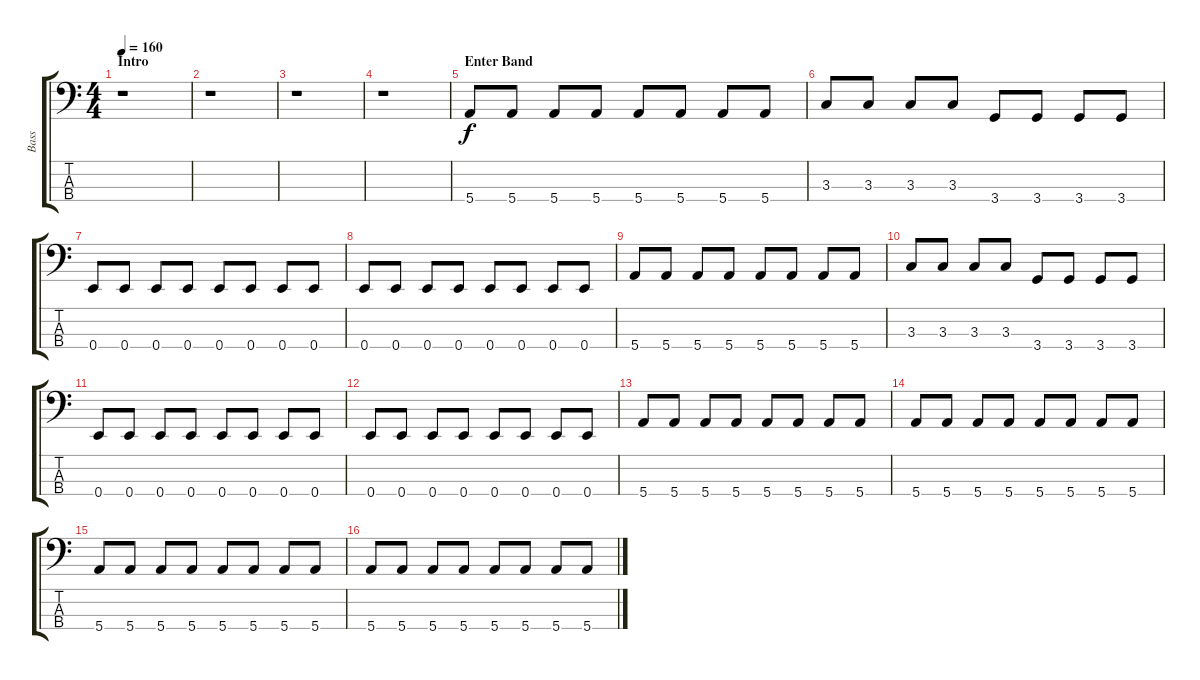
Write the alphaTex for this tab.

\track ("Bass" "Bass") {instrument electricbassfinger}
\staff {score tabs}
\tuning (G2 D2 A1 E1) {hide}
\ts (4 4)
\section ("" "Intro")
\tempo 160
\clef f4
\ks c
r.1{dy f instrument electricbassfinger} |
r.1 |
r.1 |
r.1 |
\section ("" "Enter Band")
5.4.8 5.4.8 5.4.8 5.4.8 5.4.8 5.4.8 5.4.8 5.4.8 |
3.3.8 3.3.8 3.3.8 3.3.8 3.4.8 3.4.8 3.4.8 3.4.8 |
0.4.8 0.4.8 0.4.8 0.4.8 0.4.8 0.4.8 0.4.8 0.4.8 |
0.4.8 0.4.8 0.4.8 0.4.8 0.4.8 0.4.8 0.4.8 0.4.8 |
5.4.8 5.4.8 5.4.8 5.4.8 5.4.8 5.4.8 5.4.8 5.4.8 |
3.3.8 3.3.8 3.3.8 3.3.8 3.4.8 3.4.8 3.4.8 3.4.8 |
0.4.8 0.4.8 0.4.8 0.4.8 0.4.8 0.4.8 0.4.8 0.4.8 |
0.4.8 0.4.8 0.4.8 0.4.8 0.4.8 0.4.8 0.4.8 0.4.8 |
5.4.8 5.4.8 5.4.8 5.4.8 5.4.8 5.4.8 5.4.8 5.4.8 |
5.4.8 5.4.8 5.4.8 5.4.8 5.4.8 5.4.8 5.4.8 5.4.8 |
5.4.8 5.4.8 5.4.8 5.4.8 5.4.8 5.4.8 5.4.8 5.4.8 |
5.4.8 5.4.8 5.4.8 5.4.8 5.4.8 5.4.8 5.4.8 5.4.8
